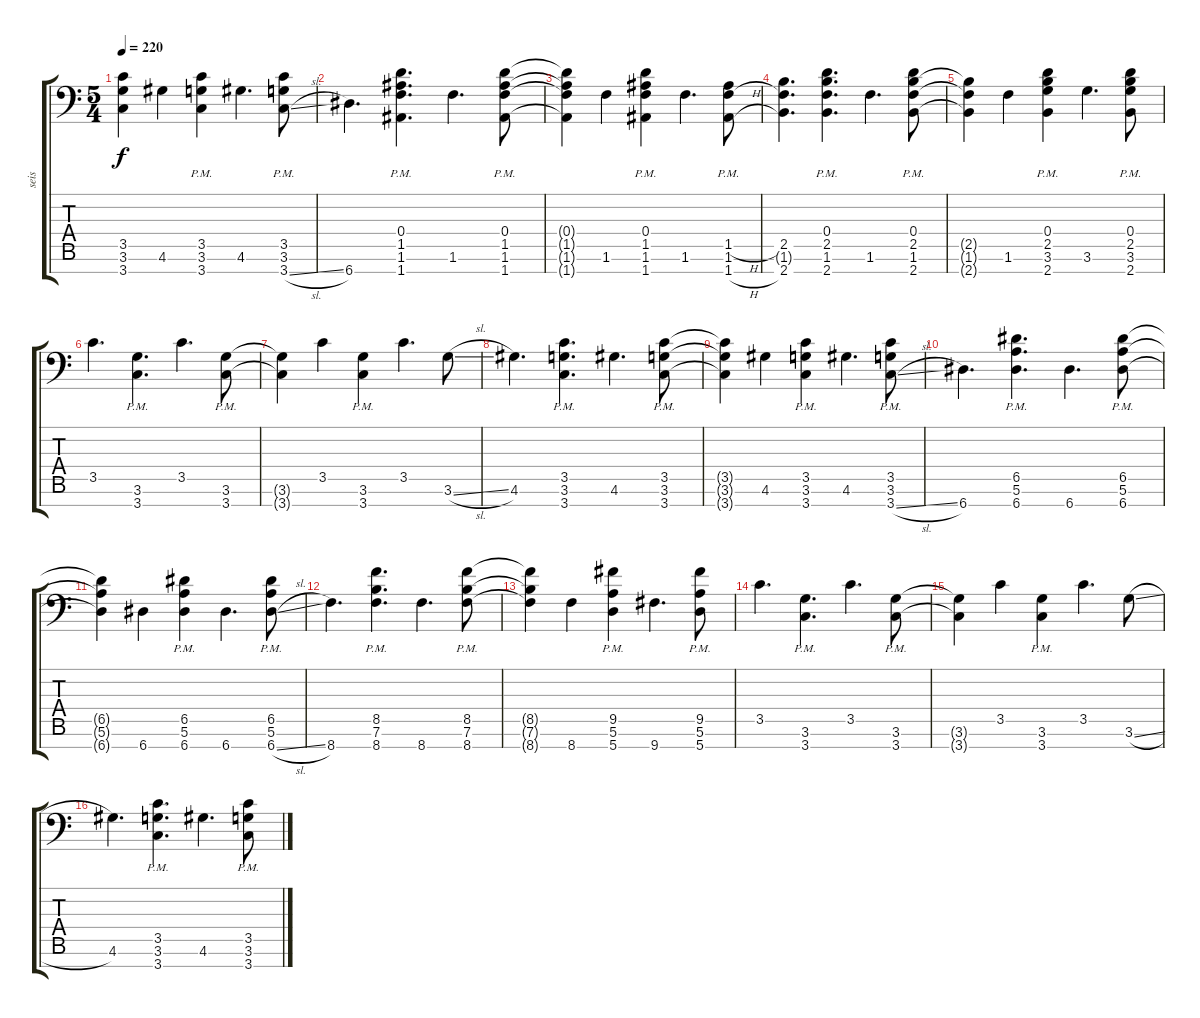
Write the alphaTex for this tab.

\track ("seis" "seis") {instrument distortionguitar bank 255}
\staff {score tabs}
\tuning (E4 B3 G3 D3 A2 E2 A1) {hide}
\ts (5 4)
\tempo 220
\clef f4
\ks c
(3.5{t} 3.6{t} 3.7{t}).4{dy f} 4.6.4 (3.5{pm} 3.6{pm} 3.7{pm}).4 4.6.4{d} (3.5{pm} 3.6{pm} 3.7{sl pm}).8 |
6.7.4{d} (0.4{pm} 1.5{pm} 1.6{pm} 1.7{pm}).4{d} 1.6.4{d} (0.4{pm} 1.5{pm} 1.6{pm} 1.7{pm}).8 |
(0.4{t} 1.5{t} 1.6{t} 1.7{t}).4 1.6.4 (0.4{pm} 1.5{pm} 1.6{pm} 1.7{pm}).4 1.6.4{d} (1.5{h pm} 1.6{pm} 1.7{h pm}).8 |
(2.5 1.6{t} 2.7).4{d} (0.4{pm} 2.5{pm} 1.6{pm} 2.7{pm}).4{d} 1.6.4{d} (0.4{pm} 2.5{pm} 1.6{pm} 2.7{pm}).8 |
(2.5{t} 1.6{t} 2.7{t}).4 1.6.4 (0.4{pm} 2.5{pm} 3.6{pm} 2.7{pm}).4 3.6.4{d} (0.4{pm} 2.5{pm} 3.6{pm} 2.7{pm}).8 |
3.5.4{d} (3.6{pm} 3.7{pm}).4{d} 3.5.4{d} (3.6{pm} 3.7{pm}).8 |
(3.6{t} 3.7{t}).4 3.5.4 (3.6{pm} 3.7{pm}).4 3.5.4{d} 3.6{sl}.8 |
4.6.4{d} (3.5{pm} 3.6{pm} 3.7{pm}).4{d} 4.6.4{d} (3.5{pm} 3.6{pm} 3.7{pm}).8 |
(3.5{t} 3.6{t} 3.7{t}).4 4.6.4 (3.5{pm} 3.6{pm} 3.7{pm}).4 4.6.4{d} (3.5{pm} 3.6{pm} 3.7{sl pm}).8 |
6.7.4{d} (6.5{pm} 5.6{pm} 6.7{pm}).4{d} 6.7.4{d} (6.5{pm} 5.6{pm} 6.7{pm}).8 |
(6.5{t} 5.6{t} 6.7{t}).4 6.7.4 (6.5{pm} 5.6{pm} 6.7{pm}).4 6.7.4{d} (6.5{pm} 5.6{pm} 6.7{sl pm}).8 |
8.7.4{d} (8.5{pm} 7.6{pm} 8.7{pm}).4{d} 8.7.4{d} (8.5{pm} 7.6{pm} 8.7{pm}).8 |
(8.5{t} 7.6{t} 8.7{t}).4 8.7.4 (9.5{pm} 5.6{pm} 5.7{pm}).4 9.7.4{d} (9.5{pm} 5.6{pm} 5.7{pm}).8 |
3.5.4{d} (3.6{pm} 3.7{pm}).4{d} 3.5.4{d} (3.6{pm} 3.7{pm}).8 |
(3.6{t} 3.7{t}).4 3.5.4 (3.6{pm} 3.7{pm}).4 3.5.4{d} 3.6{sl}.8 |
4.6.4{d} (3.5{pm} 3.6{pm} 3.7{pm}).4{d} 4.6.4{d} (3.5{pm} 3.6{pm} 3.7{pm}).8
